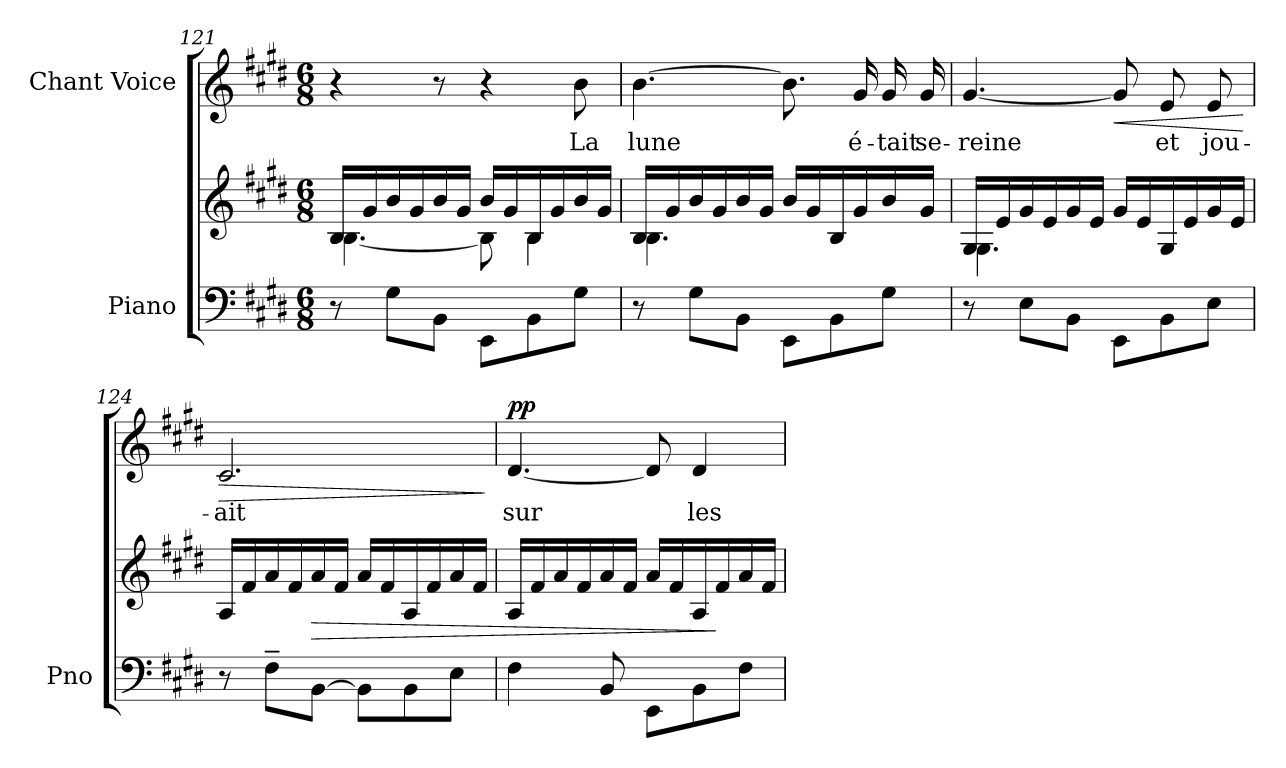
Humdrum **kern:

**kern	**kern	**dynam	**kern	**text	**dynam
*part2	*part2	*part2	*part1	*part1	*part1
*staff3	*staff2	*staff2/3	*staff1	*staff1	*staff1
*I"Piano	*	*	*I"Chant Voice	*	*
*I'Pno	*	*	*	*	*
!!LO:LB:g=z
*clefF4	*clefG2	*	*clefG2	*	*
*k[f#c#g#d#]	*k[f#c#g#d#]	*	*k[f#c#g#d#]	*	*
*M6/8	*M6/8	*	*M6/8	*	*
=121	=121	=121	=121	=121	=121
!	!LO:N:head=solid	!	!	!	!
*	*^	*	*	*	*
8r	16B/LL	[4.B\	.	4r	.	.
.	16g#/	.	.	.	.	.
8G#\L	16b/	.	.	.	.	.
.	16g#/	.	.	.	.	.
8BB\J	16b/	.	.	8r	.	.
.	16g#/JJ	.	.	.	.	.
8EE\L	16b/LL	8B\]	.	4r	.	.
.	16g#/	.	.	.	.	.
8BB\	16B/	4B\	.	.	.	.
.	16g#/	.	.	.	.	.
!	!	!	!	!	!LO:LY:b	!
8G#\J	16b/	.	.	8b\	La	.
.	16g#/JJ	.	.	.	.	.
!!LO:LB:g=z
=122	=122	=122	=122	=122	=122	=122
!	!LO:N:head=solid	!	!	!	!LO:LY:b	!
8r	16B/LL	4.B\	.	[4.b\	lune	.
.	16g#/	.	.	.	.	.
8G#\L	16b/	.	.	.	.	.
.	16g#/	.	.	.	.	.
8BB\J	16b/	.	.	.	.	.
.	16g#/JJ	.	.	.	.	.
8EE\L	16b/LL	4.ryy	.	8.b\]	.	.
.	16g#/	.	.	.	.	.
8BB\	16B/	.	.	.	.	.
!	!	!	!	!	!LO:LY:b	!
.	16g#/	.	.	16g#/	é-	.
!	!	!	!	!	!LO:LY:b	!
8G#\J	16b/	.	.	16g#/	-tait	.
!	!	!	!	!	!LO:LY:b	!
.	16g#/JJ	.	.	16g#/	se-	.
=123	=123	=123	=123	=123	=123	=123
!	!LO:N:head=solid	!	!	!	!LO:LY:b	!
8r	16G#/LL	4.G#\	.	[4.g#/	-reine	.
.	16e/	.	.	.	.	.
8E\L	16g#/	.	.	.	.	.
.	16e/	.	.	.	.	.
8BB\J	16g#/	.	.	.	.	.
.	16e/JJ	.	.	.	.	.
!	!	!	!	!	!	!LO:HP:b
8EE\L	16g#/LL	4.ryy	.	8g#/]	.	<
.	16e/	.	.	.	.	.
!	!	!	!	!	!LO:LY:b	!
8BB\	16G#/	.	.	8e/	et	.
.	16e/	.	.	.	.	.
!	!	!	!	!	!LO:LY:b	!
8E\J	16g#/	.	.	8e/	jou-	.
.	16e/JJ	.	.	.	.	.
*	*v	*v	*	*	*	*
.	.	.	.	.	[
!!LO:PB:g=z
=124	=124	=124	=124	=124	=124
!	!	!	!	!LO:LY:b	!LO:HP:b
8r	16A/LL	.	2.c#/	-ait	>
.	16f#/	.	.	.	.
8F#~\L	16a/	.	.	.	.
.	16f#/	.	.	.	.
!	!	!LO:HP:b	!	!	!
[8BB\J	16a/	>	.	.	.
.	16f#/JJ	.	.	.	.
8BB\L]	16a/LL	.	.	.	.
.	16f#/	.	.	.	.
8BB\	16A/	.	.	.	.
.	16f#/	.	.	.	.
8E\J	16a/	.	.	.	.
.	16f#/JJ	.	.	.	.
.	.	.	.	.	]
!!LO:LB:g=z
=125	=125	=125	=125	=125	=125
!	!	!	!	!LO:LY:b	!LO:DY:a
4F#\	16A/LL	.	[4.d#/	sur	pp
.	16f#/	.	.	.	.
.	16a/	.	.	.	.
.	16f#/	.	.	.	.
8BB/	16a/	.	.	.	.
.	16f#/JJ	.	.	.	.
8EE\L	16a/LL	.	8d#/]	.	.
.	16f#/	.	.	.	.
!	!	!	!	!LO:LY:b	!
8BB\	16A/	.	4d#/	les	.
.	16f#/	]	.	.	.
8F#\J	16a/	.	.	.	.
.	16f#/JJ	.	.	.	.
=	=	=	=	=	=
*-	*-	*-	*-	*-	*-
